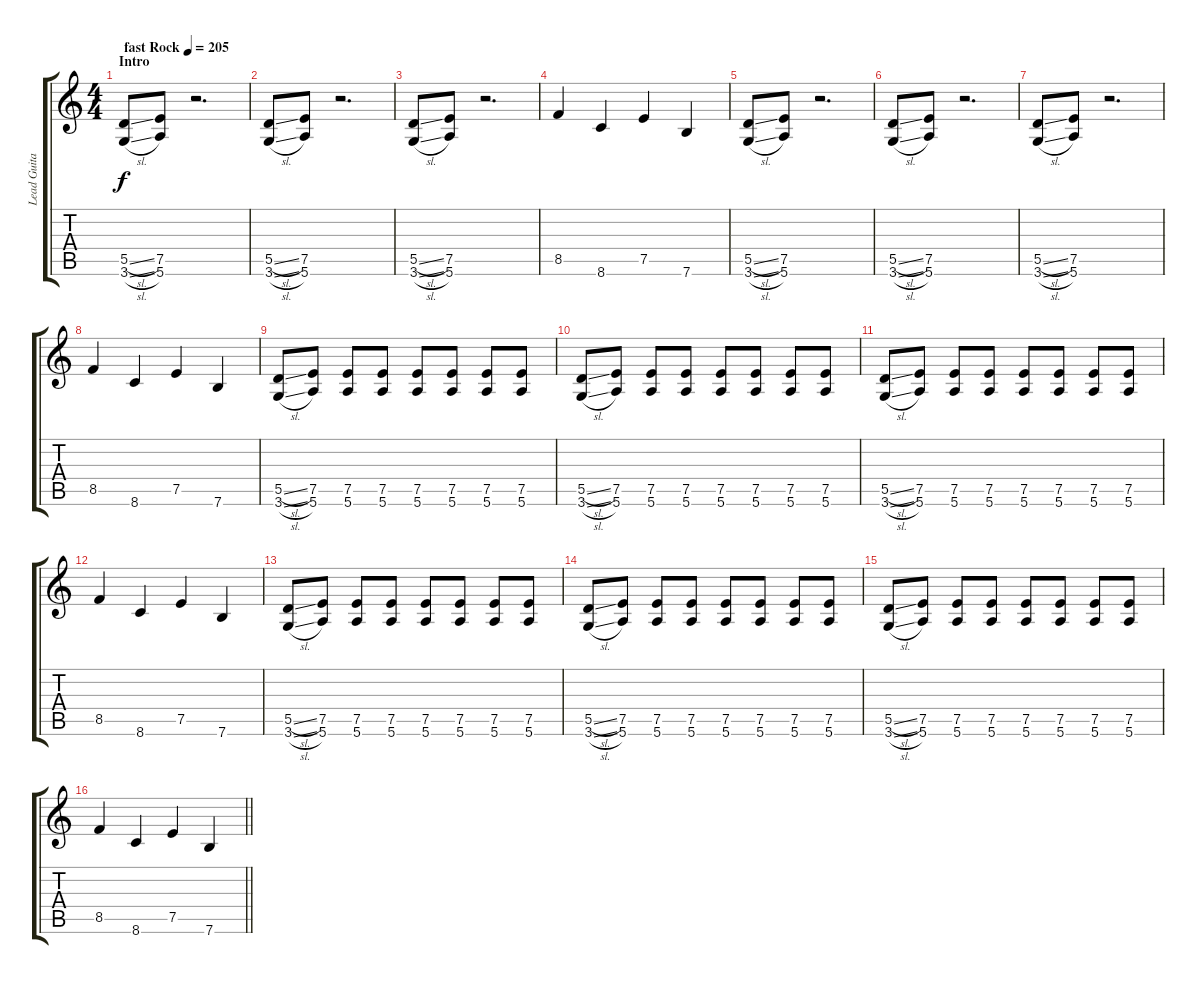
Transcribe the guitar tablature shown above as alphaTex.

\track ("Lead Guitar" "Lead Guita") {instrument distortionguitar}
\staff {score tabs}
\tuning (E4 B3 G3 D3 A2 E2) {hide}
\ts (4 4)
\section ("" "Intro")
\tempo (205 "fast Rock")
\clef g2
\ks c
(5.5{sl} 3.6{sl}).8{dy f instrument distortionguitar} (7.5 5.6).8 r.2{d} |
(5.5{sl} 3.6{sl}).8 (7.5 5.6).8 r.2{d} |
(5.5{sl} 3.6{sl}).8 (7.5 5.6).8 r.2{d} |
8.5.4 8.6.4 7.5.4 7.6.4 |
(5.5{sl} 3.6{sl}).8 (7.5 5.6).8 r.2{d} |
(5.5{sl} 3.6{sl}).8 (7.5 5.6).8 r.2{d} |
(5.5{sl} 3.6{sl}).8 (7.5 5.6).8 r.2{d} |
8.5.4 8.6.4 7.5.4 7.6.4 |
(5.5{sl} 3.6{sl}).8 (7.5 5.6).8 (7.5 5.6).8 (7.5 5.6).8 (7.5 5.6).8 (7.5 5.6).8 (7.5 5.6).8 (7.5 5.6).8 |
(5.5{sl} 3.6{sl}).8 (7.5 5.6).8 (7.5 5.6).8 (7.5 5.6).8 (7.5 5.6).8 (7.5 5.6).8 (7.5 5.6).8 (7.5 5.6).8 |
(5.5{sl} 3.6{sl}).8 (7.5 5.6).8 (7.5 5.6).8 (7.5 5.6).8 (7.5 5.6).8 (7.5 5.6).8 (7.5 5.6).8 (7.5 5.6).8 |
8.5.4 8.6.4 7.5.4 7.6.4 |
(5.5{sl} 3.6{sl}).8 (7.5 5.6).8 (7.5 5.6).8 (7.5 5.6).8 (7.5 5.6).8 (7.5 5.6).8 (7.5 5.6).8 (7.5 5.6).8 |
(5.5{sl} 3.6{sl}).8 (7.5 5.6).8 (7.5 5.6).8 (7.5 5.6).8 (7.5 5.6).8 (7.5 5.6).8 (7.5 5.6).8 (7.5 5.6).8 |
(5.5{sl} 3.6{sl}).8 (7.5 5.6).8 (7.5 5.6).8 (7.5 5.6).8 (7.5 5.6).8 (7.5 5.6).8 (7.5 5.6).8 (7.5 5.6).8 |
\barLineRight lightlight
8.5.4 8.6.4 7.5.4 7.6.4
